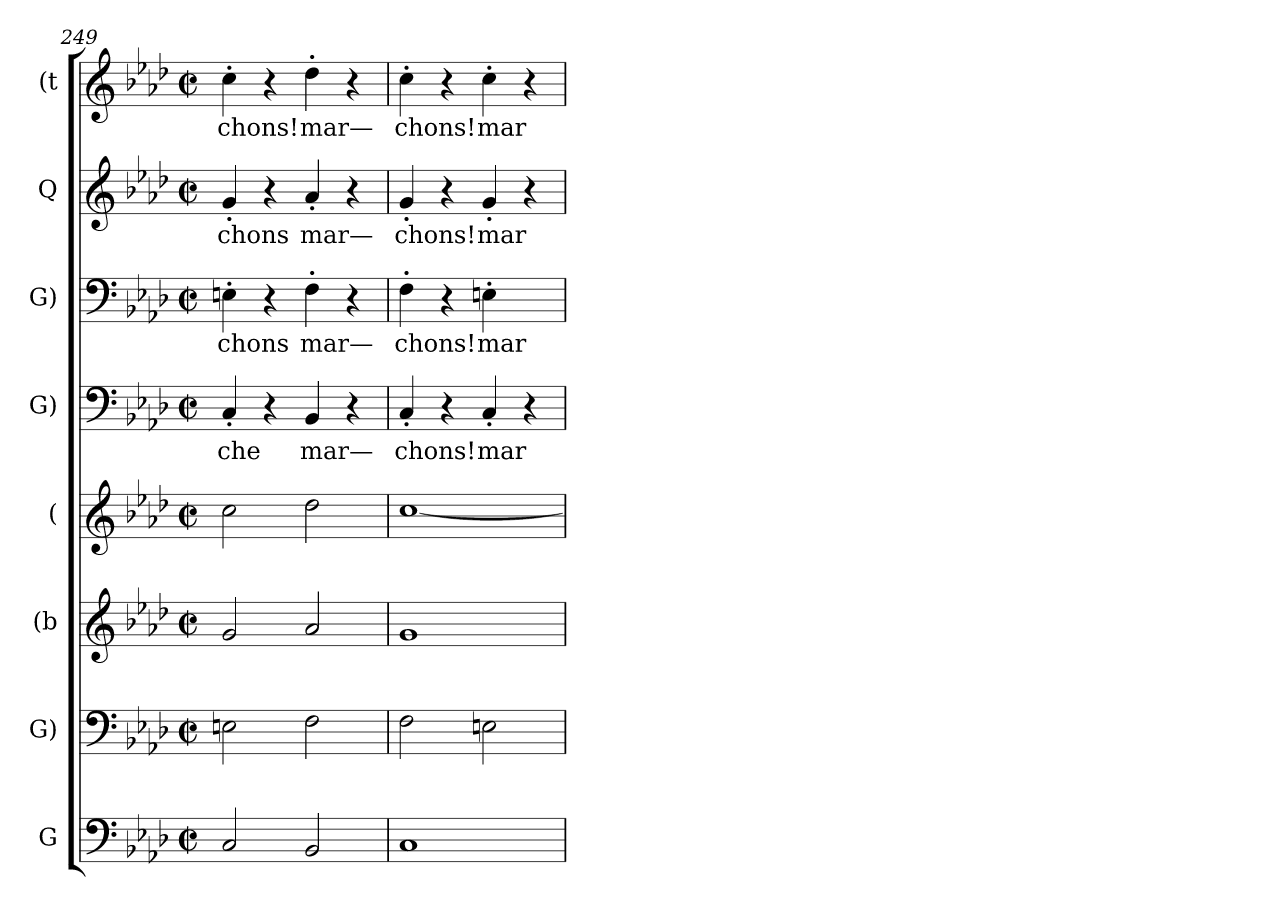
**kern	**kern	**kern	**kern	**kern	**text	**kern	**text	**kern	**text	**kern	**text
*part8	*part7	*part6	*part5	*part4	*part4	*part3	*part3	*part2	*part2	*part1	*part1
*staff8	*staff7	*staff6	*staff5	*staff4	*staff4	*staff3	*staff3	*staff2	*staff2	*staff1	*staff1
*I"G	*I"G)	*I"(b	*I"(	*I"G)	*	*I"G)	*	*I"Q	*	*I"(t	*
*clefF4	*clefF4	*clefG2	*clefG2	*clefF4	*	*clefF4	*	*clefG2	*	*clefG2	*
*k[b-e-a-d-]	*k[b-e-a-d-]	*k[b-e-a-d-]	*k[b-e-a-d-]	*k[b-e-a-d-]	*	*k[b-e-a-d-]	*	*k[b-e-a-d-]	*	*k[b-e-a-d-]	*
*M2/2	*M2/2	*M2/2	*M2/2	*M2/2	*	*M2/2	*	*M2/2	*	*M2/2	*
*met(c|)	*met(c|)	*met(c|)	*met(c|)	*met(c|)	*	*met(c|)	*	*met(c|)	*	*met(c|)	*
=249	=249	=249	=249	=249	=249	=249	=249	=249	=249	=249	=249
2Ci/	2Eni\	2gi/	2cci\	4C'<i/	che	4En'>i\	chons	4g'<i/	chons	4cc'>i\	chons!
.	.	.	.	4r	.	4r	.	4r	.	4r	.
2BB-i/	2Fi\	2a-i/	2dd-i\	4BB-i/	mar—	4F'>i\	mar—	4a-'<i/	mar—	4dd-'>i\	mar—
.	.	.	.	4r	.	4r	.	4r	.	4r	.
!!LO:LB:g=z
=250	=250	=250	=250	=250	=250	=250	=250	=250	=250	=250	=250
1Ci/	2Fi\	1gi/	[1cci/	4C'<i/	chons!	4F'>i\	chons!	4g'>'<i/	chons!	4cc'>i\	chons!
.	.	.	.	4r	.	4r	.	4r	.	4r	.
.	2Eni\	.	.	4C'<i/	mar-	4En'>i\	mar-	4g'<i/	mar-	4cc'>i\	mar-
.	.	.	.	4r	.	4ryy	.	4r	.	4r	.
=	=	=	=	=	=	=	=	=	=	=	=
*-	*-	*-	*-	*-	*-	*-	*-	*-	*-	*-	*-
